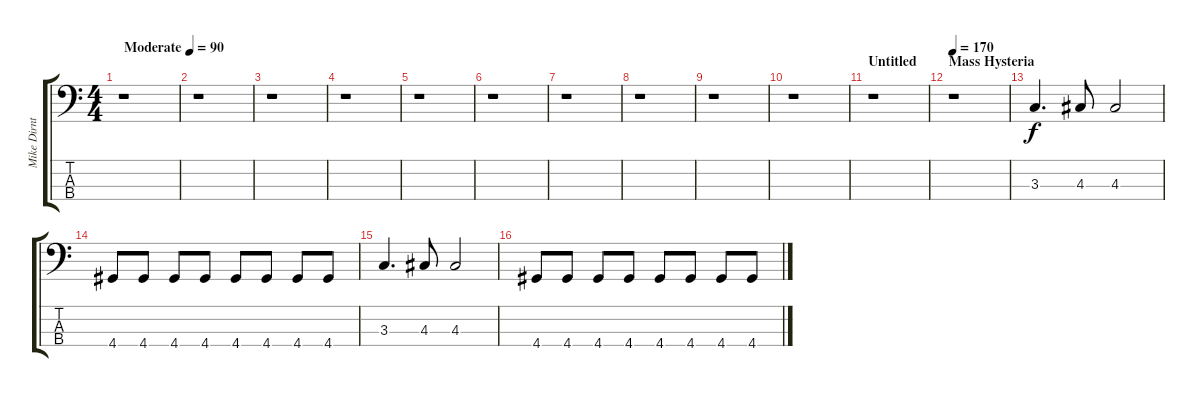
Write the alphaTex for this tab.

\track ("Mike Dirnt" "Mike Dirnt") {instrument electricbassfinger}
\staff {score tabs}
\tuning (G2 D2 A1 E1) {hide}
\ts (4 4)
\tempo (90 "Moderate")
\clef f4
\ks c
r.1{dy f instrument electricbassfinger} |
r.1 |
r.1 |
r.1 |
r.1 |
r.1 |
r.1 |
r.1 |
r.1 |
r.1 |
\section ("" "Untitled")
r.1 |
\section ("" "Mass Hysteria")
\tempo 170
r.1 |
3.3.4{d} 4.3.8 4.3.2 |
4.4.8 4.4.8 4.4.8 4.4.8 4.4.8 4.4.8 4.4.8 4.4.8 |
3.3.4{d} 4.3.8 4.3.2 |
4.4.8 4.4.8 4.4.8 4.4.8 4.4.8 4.4.8 4.4.8 4.4.8
